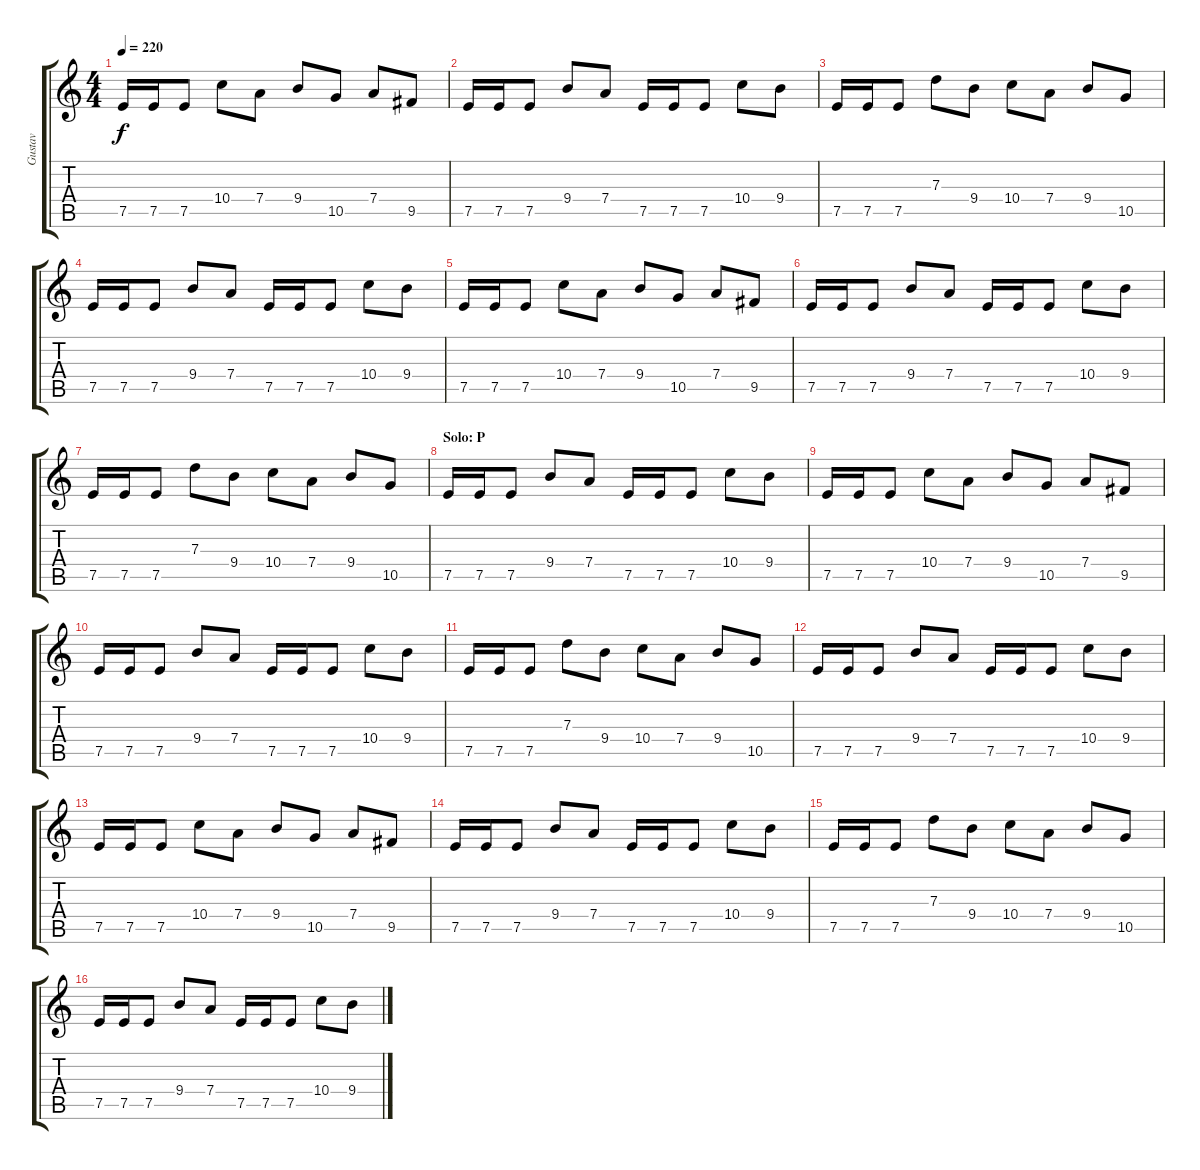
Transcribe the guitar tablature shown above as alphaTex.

\track ("Gustav" "Gustav") {instrument distortionguitar}
\staff {score tabs}
\tuning (E4 B3 G3 D3 A2 E2) {hide}
\ts (4 4)
\tempo 220
\clef g2
\ks c
7.5.16{dy f} 7.5.16 7.5.8 10.4.8 7.4.8 9.4.8 10.5.8 7.4.8 9.5.8 |
7.5.16 7.5.16 7.5.8 9.4.8 7.4.8 7.5.16 7.5.16 7.5.8 10.4.8 9.4.8 |
7.5.16 7.5.16 7.5.8 7.3.8 9.4.8 10.4.8 7.4.8 9.4.8 10.5.8 |
7.5.16 7.5.16 7.5.8 9.4.8 7.4.8 7.5.16 7.5.16 7.5.8 10.4.8 9.4.8 |
7.5.16 7.5.16 7.5.8 10.4.8 7.4.8 9.4.8 10.5.8 7.4.8 9.5.8 |
7.5.16 7.5.16 7.5.8 9.4.8 7.4.8 7.5.16 7.5.16 7.5.8 10.4.8 9.4.8 |
7.5.16 7.5.16 7.5.8 7.3.8 9.4.8 10.4.8 7.4.8 9.4.8 10.5.8 |
\section ("" "Solo: P")
7.5.16 7.5.16 7.5.8 9.4.8 7.4.8 7.5.16 7.5.16 7.5.8 10.4.8 9.4.8 |
7.5.16 7.5.16 7.5.8 10.4.8 7.4.8 9.4.8 10.5.8 7.4.8 9.5.8 |
7.5.16 7.5.16 7.5.8 9.4.8 7.4.8 7.5.16 7.5.16 7.5.8 10.4.8 9.4.8 |
7.5.16 7.5.16 7.5.8 7.3.8 9.4.8 10.4.8 7.4.8 9.4.8 10.5.8 |
7.5.16 7.5.16 7.5.8 9.4.8 7.4.8 7.5.16 7.5.16 7.5.8 10.4.8 9.4.8 |
7.5.16 7.5.16 7.5.8 10.4.8 7.4.8 9.4.8 10.5.8 7.4.8 9.5.8 |
7.5.16 7.5.16 7.5.8 9.4.8 7.4.8 7.5.16 7.5.16 7.5.8 10.4.8 9.4.8 |
7.5.16 7.5.16 7.5.8 7.3.8 9.4.8 10.4.8 7.4.8 9.4.8 10.5.8 |
7.5.16 7.5.16 7.5.8 9.4.8 7.4.8 7.5.16 7.5.16 7.5.8 10.4.8 9.4.8
